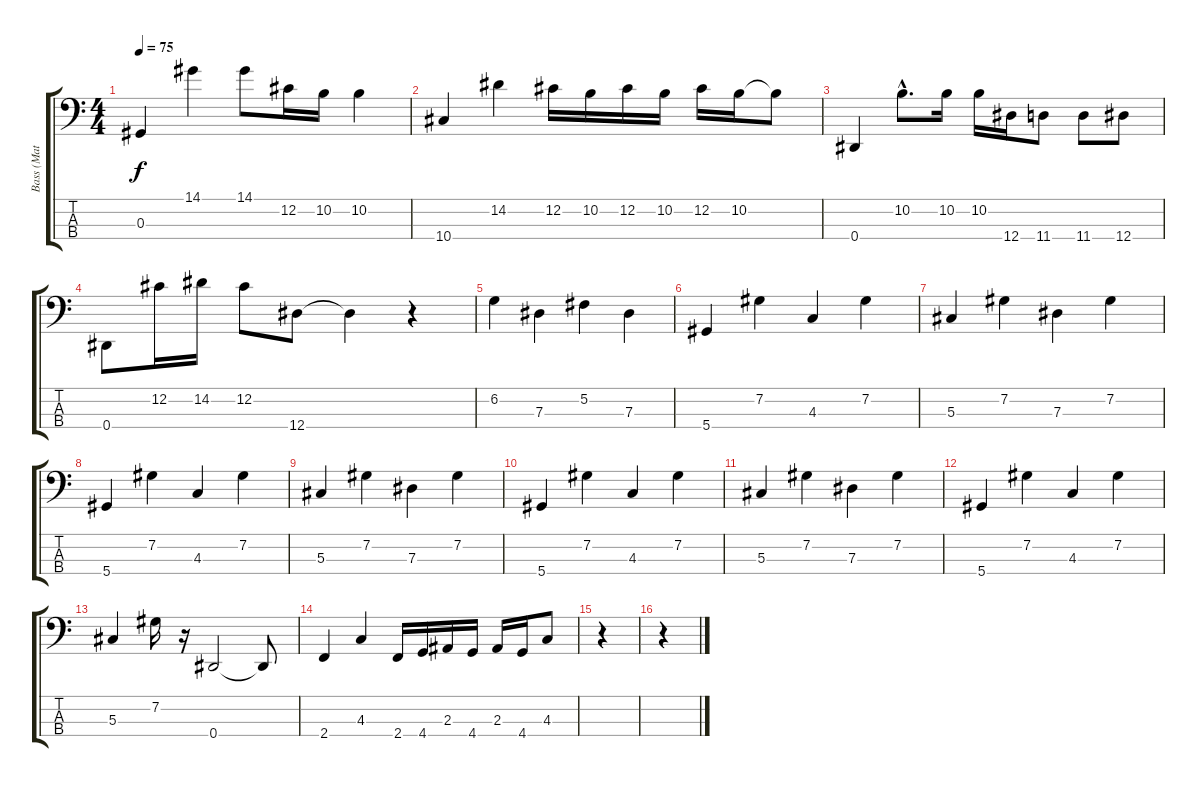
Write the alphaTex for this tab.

\track ("Bass (Mat Osman)" "Bass (Mat ") {instrument electricbassfinger}
\staff {score tabs}
\tuning (Gb2 Db2 Ab1 Eb1) {hide}
\ts (4 4)
\tempo 75
\clef f4
\ks c
0.3.4{dy f} 14.1.4 14.1.8 12.2.16 10.2.16 10.2.4 |
10.4.4 14.2.4 12.2.16 10.2.16 12.2.16 10.2.16 12.2.16 10.2.16 10.2{t}.8 |
0.4.4 10.2{hac}.8{d} 10.2.16 10.2.16 12.4.16 11.4.8 11.4.8 12.4.8 |
0.4.8 12.2.16 14.2.16 12.2.8 12.4.8 12.4{t}.4 r.4 |
6.2.4 7.3.4 5.2.4 7.3.4 |
5.4.4 7.2.4 4.3.4 7.2.4 |
5.3.4 7.2.4 7.3.4 7.2.4 |
5.4.4 7.2.4 4.3.4 7.2.4 |
5.3.4 7.2.4 7.3.4 7.2.4 |
5.4.4 7.2.4 4.3.4 7.2.4 |
5.3.4 7.2.4 7.3.4 7.2.4 |
5.4.4 7.2.4 4.3.4 7.2.4 |
5.3.4 7.2.16 r.16 0.4.2 0.4{t}.8 |
2.4.4 4.3.4 2.4.16 4.4.16 2.3.16 4.4.16 2.3.16 4.4.16 4.3.8 |
r.4 |
r.4
